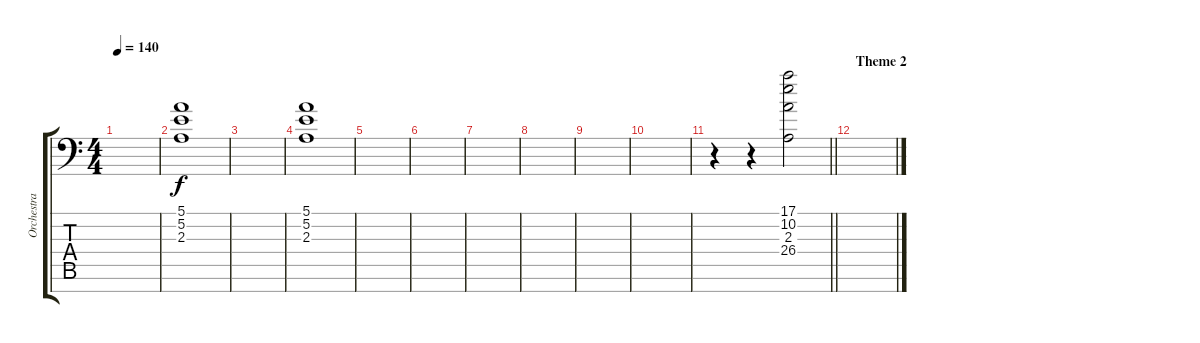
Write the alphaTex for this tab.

\track ("Orchestra" "Orchestra") {instrument orchestrahit}
\staff {score tabs}
\tuning (E4 B3 G3 D3 A2 E2 C-1) {hide}
\ts (4 4)
\tempo 140
\clef f4
\ks c
|
(5.1 5.2 2.3).1 |
|
(5.1 5.2 2.3).1 |
|
|
|
|
|
|
\barLineRight lightlight
r.4 r.4 (17.1 10.2 2.3 26.4).2 |
\section ("" "Theme 2")
